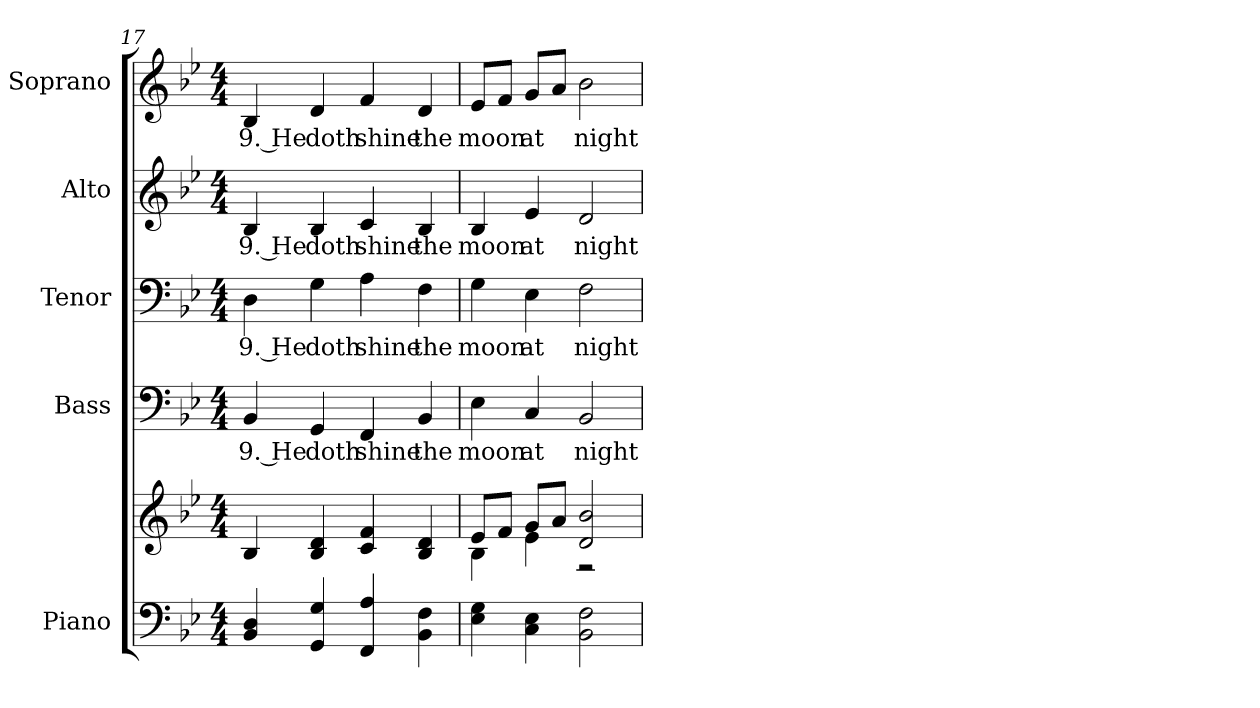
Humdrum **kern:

**kern	**kern	**kern	**text	**kern	**text	**kern	**text	**kern	**text
*part5	*part5	*part4	*part4	*part3	*part3	*part2	*part2	*part1	*part1
*staff6	*staff5	*staff4	*staff4	*staff3	*staff3	*staff2	*staff2	*staff1	*staff1
*I"Piano	*	*I"Bass	*	*I"Tenor	*	*I"Alto	*	*I"Soprano	*
*I'Pno.	*	*I'B.	*	*I'T.	*	*I'A.	*	*I'S.	*
!!LO:PB:g=z
*clefF4	*clefG2	*clefF4	*	*clefF4	*	*clefG2	*	*clefG2	*
*k[b-e-]	*k[b-e-]	*k[b-e-]	*	*k[b-e-]	*	*k[b-e-]	*	*k[b-e-]	*
*B-:	*B-:	*B-:	*	*B-:	*	*B-:	*	*B-:	*
*M4/4	*M4/4	*M4/4	*	*M4/4	*	*M4/4	*	*M4/4	*
=17	=17	=17	=17	=17	=17	=17	=17	=17	=17
!	!	!	!LO:LY:b:color=#000000	!	!	!	!	!	!
!	!	!	!	!	!LO:LY:b:color=#000000	!	!	!	!
!	!	!	!	!	!	!	!LO:LY:b:color=#000000	!	!
!	!	!	!	!	!	!	!	!	!LO:LY:b:color=#000000
4BB-i/ 4Di	4B-i/	4BB-i/	9. He	4Di\	9. He	4B-i/	9. He	4B-i/	9. He
!	!	!	!LO:LY:b:color=#000000	!	!	!	!	!	!
!	!	!	!	!	!LO:LY:b:color=#000000	!	!	!	!
!	!	!	!	!	!	!	!LO:LY:b:color=#000000	!	!
!	!	!	!	!	!	!	!	!	!LO:LY:b:color=#000000
4GGi/ 4Gi	4B-i/ 4di	4GGi/	doth	4Gi\	doth	4B-i/	doth	4di/	doth
!	!	!	!LO:LY:b:color=#000000	!	!	!	!	!	!
!	!	!	!	!	!LO:LY:b:color=#000000	!	!	!	!
!	!	!	!	!	!	!	!LO:LY:b:color=#000000	!	!
!	!	!	!	!	!	!	!	!	!LO:LY:b:color=#000000
4FFi/ 4Ai	4ci/ 4fi	4FFi/	shine	4Ai\	shine	4ci/	shine	4fi/	shine
!	!	!	!LO:LY:b:color=#000000	!	!	!	!	!	!
!	!	!	!	!	!LO:LY:b:color=#000000	!	!	!	!
!	!	!	!	!	!	!	!LO:LY:b:color=#000000	!	!
!	!	!	!	!	!	!	!	!	!LO:LY:b:color=#000000
4BB-i\ 4Fi	4B-i/ 4di	4BB-i/	the	4Fi\	the	4B-i/	the	4di/	the
=18	=18	=18	=18	=18	=18	=18	=18	=18	=18
*	*^	*	*	*	*	*	*	*	*
!	!	!	!	!LO:LY:b:color=#000000	!	!	!	!	!	!
!	!	!	!	!	!	!LO:LY:b:color=#000000	!	!	!	!
!	!	!	!	!	!	!	!	!LO:LY:b:color=#000000	!	!
!	!	!	!	!	!	!	!	!	!	!LO:LY:b:color=#000000
4E-i\ 4Gi	8e-i/L	4B-i\	4E-i\	moon	4Gi\	moon	4B-i/	moon	8e-i/L	moon
.	8fi/J	.	.	.	.	.	.	.	8fi/J	.
!	!	!	!	!LO:LY:b:color=#000000	!	!	!	!	!	!
!	!	!	!	!	!	!LO:LY:b:color=#000000	!	!	!	!
!	!	!	!	!	!	!	!	!LO:LY:b:color=#000000	!	!
!	!	!	!	!	!	!	!	!	!	!LO:LY:b:color=#000000
4Ci\ 4E-i	8gi/L	4e-i\	4Ci/	at	4E-i\	at	4e-i/	at	8gi/L	at
.	8ai/J	.	.	.	.	.	.	.	8ai/J	.
!	!	!	!	!LO:LY:b:color=#000000	!	!	!	!	!	!
!	!	!	!	!	!	!LO:LY:b:color=#000000	!	!	!	!
!	!	!	!	!	!	!	!	!LO:LY:b:color=#000000	!	!
!	!	!	!	!	!	!	!	!	!	!LO:LY:b:color=#000000
2BB-i\ 2Fi	2di/ 2b-i	2r	2BB-i/	night	2Fi\	night	2di/	night	2b-i\	night
*	*v	*v	*	*	*	*	*	*	*	*
=	=	=	=	=	=	=	=	=	=
*-	*-	*-	*-	*-	*-	*-	*-	*-	*-
